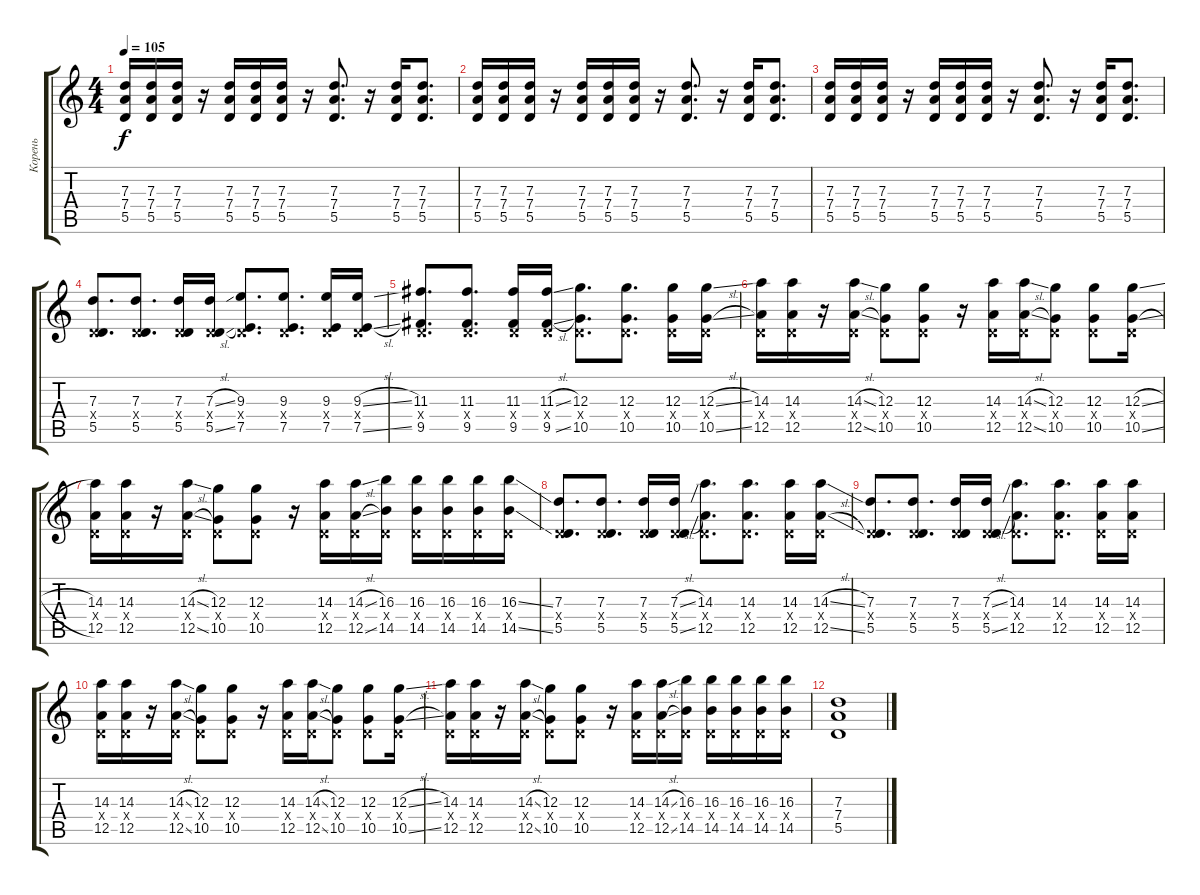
\track ("Корень" "Корень") {instrument distortionguitar}
\staff {score tabs}
\tuning (E4 B3 G3 D3 A2 E2) {hide}
\ts (4 4)
\tempo 105
\clef g2
\ks c
(7.3 7.4 5.5).16{dy f} (7.3 7.4 5.5).16 (7.3 7.4 5.5).16 r.16 (7.3 7.4 5.5).16 (7.3 7.4 5.5).16 (7.3 7.4 5.5).16 r.16 (7.3 7.4 5.5).8{d} r.16 (7.3 7.4 5.5).16 (7.3 7.4 5.5).8{d} |
(7.3 7.4 5.5).16 (7.3 7.4 5.5).16 (7.3 7.4 5.5).16 r.16 (7.3 7.4 5.5).16 (7.3 7.4 5.5).16 (7.3 7.4 5.5).16 r.16 (7.3 7.4 5.5).8{d} r.16 (7.3 7.4 5.5).16 (7.3 7.4 5.5).8{d} |
(7.3 7.4 5.5).16 (7.3 7.4 5.5).16 (7.3 7.4 5.5).16 r.16 (7.3 7.4 5.5).16 (7.3 7.4 5.5).16 (7.3 7.4 5.5).16 r.16 (7.3 7.4 5.5).8{d} r.16 (7.3 7.4 5.5).16 (7.3 7.4 5.5).8{d} |
(7.3 0.4{x} 5.5).8{d} (7.3 0.4{x} 5.5).8{d} (7.3 0.4{x} 5.5).16 (7.3{sl} 0.4{x} 5.5{sl}).16 (9.3 0.4{x} 7.5).8{d} (9.3 0.4{x} 7.5).8{d} (9.3 0.4{x} 7.5).16 (9.3{sl} 0.4{x} 7.5{sl}).16 |
(11.3 0.4{x} 9.5).8{d} (11.3 0.4{x} 9.5).8{d} (11.3 0.4{x} 9.5).16 (11.3{sl} 0.4{x} 9.5{sl}).16 (12.3 0.4{x} 10.5).8{d} (12.3 0.4{x} 10.5).8{d} (12.3 0.4{x} 10.5).16 (12.3{sl} 0.4{x} 10.5{sl}).16 |
(14.3 0.4{x} 12.5).16 (14.3 0.4{x} 12.5).16 r.16 (14.3{sl} 0.4{x} 12.5{sl}).16 (12.3 0.4{x} 10.5).8 (12.3 0.4{x} 10.5).8 r.16 (14.3 0.4{x} 12.5).16 (14.3{sl} 0.4{x} 12.5{sl}).16 (12.3 0.4{x} 10.5).8 (12.3 0.4{x} 10.5).8 (12.3{sl} 0.4{x} 10.5{sl}).16 |
(14.3 0.4{x} 12.5).16 (14.3 0.4{x} 12.5).16 r.16 (14.3{sl} 0.4{x} 12.5{sl}).16 (12.3 0.4{x} 10.5).8 (12.3 0.4{x} 10.5).8 r.16 (14.3 0.4{x} 12.5).16 (14.3{sl} 0.4{x} 12.5{sl}).16 (16.3 0.4{x} 14.5).16 (16.3 0.4{x} 14.5).16 (16.3 0.4{x} 14.5).16 (16.3 0.4{x} 14.5).16 (16.3{ss} 0.4{x} 14.5{ss}).16 |
(7.3 0.4{x} 5.5).8{d} (7.3 0.4{x} 5.5).8{d} (7.3 0.4{x} 5.5).16 (7.3{sl} 0.4{x} 5.5{sl}).16 (14.3 0.4{x} 12.5).8{d} (14.3 0.4{x} 12.5).8{d} (14.3 0.4{x} 12.5).16 (14.3{sl} 0.4{x} 12.5{sl}).16 |
(7.3 0.4{x} 5.5).8{d} (7.3 0.4{x} 5.5).8{d} (7.3 0.4{x} 5.5).16 (7.3{sl} 0.4{x} 5.5{sl}).16 (14.3 0.4{x} 12.5).8{d} (14.3 0.4{x} 12.5).8{d} (14.3 0.4{x} 12.5).16 (14.3 0.4{x} 12.5).16 |
(14.3 0.4{x} 12.5).16 (14.3 0.4{x} 12.5).16 r.16 (14.3{sl} 0.4{x} 12.5{sl}).16 (12.3 0.4{x} 10.5).8 (12.3 0.4{x} 10.5).8 r.16 (14.3 0.4{x} 12.5).16 (14.3{sl} 0.4{x} 12.5{sl}).16 (12.3 0.4{x} 10.5).8 (12.3 0.4{x} 10.5).8 (12.3{sl} 0.4{x} 10.5{sl}).16 |
(14.3 0.4{x} 12.5).16 (14.3 0.4{x} 12.5).16 r.16 (14.3{sl} 0.4{x} 12.5{sl}).16 (12.3 0.4{x} 10.5).8 (12.3 0.4{x} 10.5).8 r.16 (14.3 0.4{x} 12.5).16 (14.3{sl} 0.4{x} 12.5{sl}).16 (16.3 0.4{x} 14.5).16 (16.3 0.4{x} 14.5).16 (16.3 0.4{x} 14.5).16 (16.3 0.4{x} 14.5).16 (16.3 0.4{x} 14.5).16 |
(7.3 7.4 5.5).1
